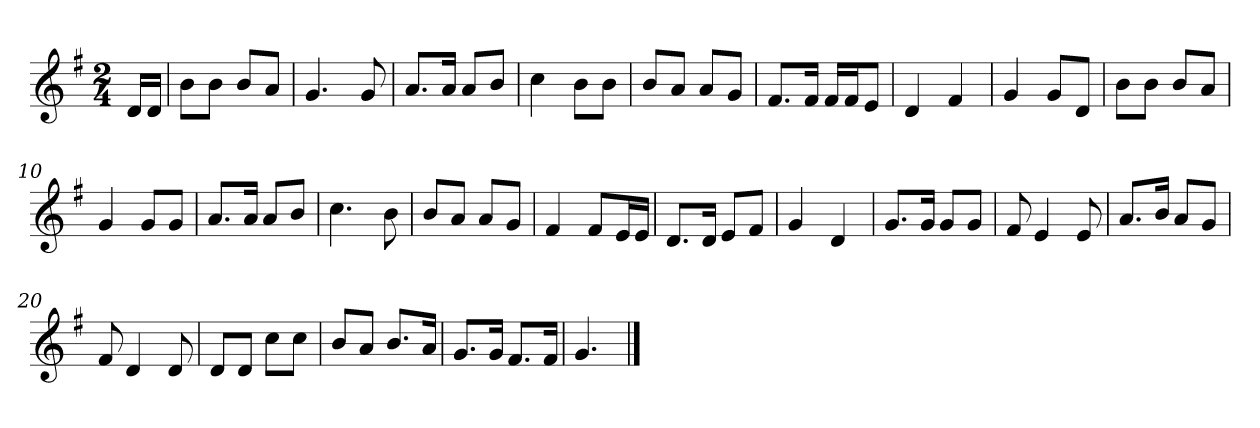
**kern
*part1
*staff1
*k[f#]
*M2/4
*MM120
=
16dLL
16dJJ
=1
8bL
8bJ
8bL
8aJ
=2
4.g
8g
=3
8.aL
16aJk
8aL
8bJ
=4
4cc
8bL
8bJ
=5
8bL
8aJ
8aL
8gJ
=6
8.f#L
16f#Jk
16f#LL
16f#J
8eJ
=7
4d
4f#
=8
4g
8gL
8dJ
=9
8bL
8bJ
8bL
8aJ
=10
4g
8gL
8gJ
=11
8.aL
16aJk
8aL
8bJ
=12
4.cc
8b
=13
8bL
8aJ
8aL
8gJ
=14
4f#
8f#L
16eL
16eJJ
=15
8.dL
16dJk
8eL
8f#J
=16
4g
4d
=17
8.gL
16gJk
8gL
8gJ
=18
8f#
4e
8e
=19
8.aL
16bJk
8aL
8gJ
=20
8f#
4d
8d
=21
8dL
8dJ
8ccL
8ccJ
=22
8bL
8aJ
8.bL
16aJk
=23
8.gL
16gJk
8.f#L
16f#Jk
=24
4.g
==
*-
